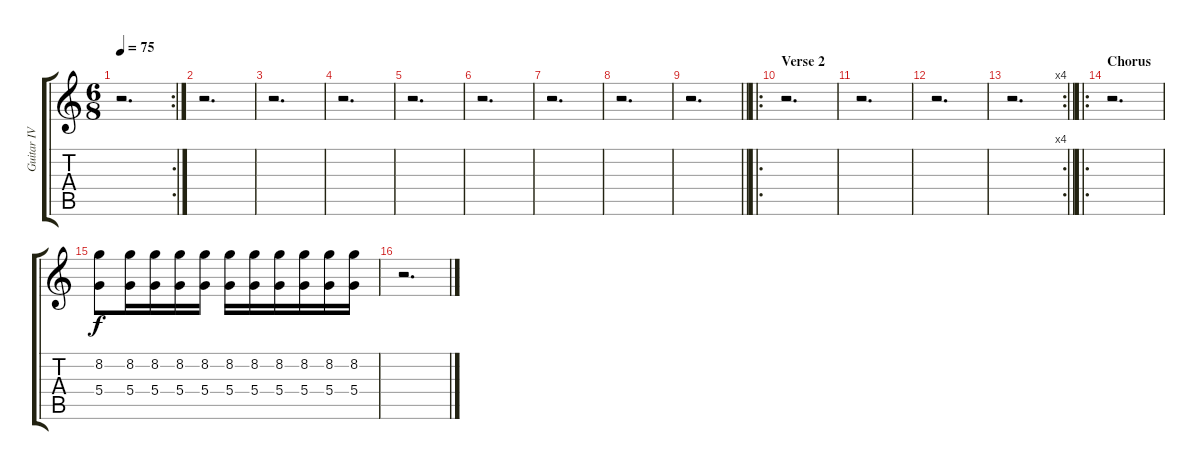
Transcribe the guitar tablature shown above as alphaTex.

\track ("Guitar IV" "Guitar IV") {instrument distortionguitar}
\staff {score tabs}
\tuning (E4 B3 G3 D3 A2 E2) {hide}
\rc 2
\ts (6 8)
\tempo 75
\clef g2
\ks c
r.2{d dy f} |
r.2{d} |
r.2{d} |
r.2{d} |
r.2{d} |
r.2{d} |
r.2{d} |
r.2{d} |
\barLineRight lightlight
r.2{d} |
\ro
\section ("" "Verse 2")
r.2{d} |
r.2{d} |
r.2{d} |
\rc 4
\barLineRight lightlight
r.2{d} |
\ro
\section ("" "Chorus")
r.2{d} |
(8.2 5.4).8 (8.2 5.4).16 (8.2 5.4).16 (8.2 5.4).16 (8.2 5.4).16 (8.2 5.4).16 (8.2 5.4).16 (8.2 5.4).16 (8.2 5.4).16 (8.2 5.4).16 (8.2 5.4).16 |
r.2{d}
